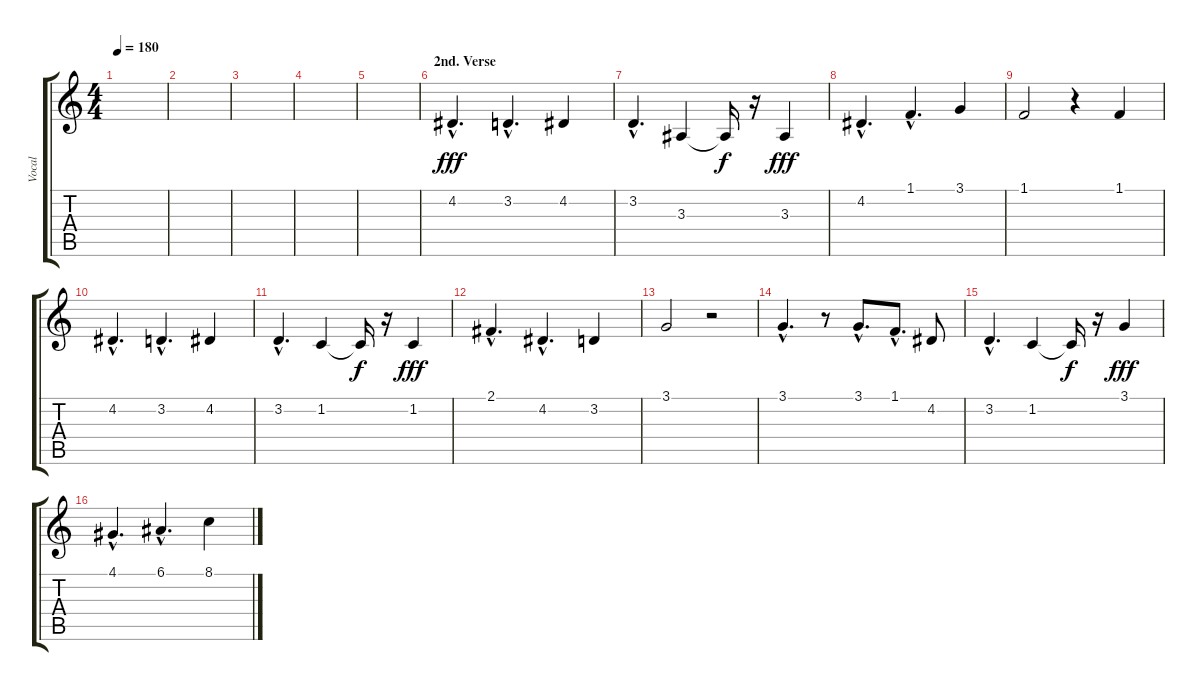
\track ("Vocal" "Vocal") {instrument trumpet}
\staff {score tabs}
\tuning (E4 B3 G3 D3 A2 E2) {hide}
\ts (4 4)
\tempo 180
\clef g2
\ks c
|
|
|
|
|
\section ("" "2nd. Verse")
4.2{hac}.4{d dy fff} 3.2{hac}.4{d} 4.2.4 |
3.2{hac}.4{d} 3.3.4 3.3{t}.16{dy f} r.16 3.3.4{dy fff} |
4.2{hac}.4{d} 1.1{hac}.4{d} 3.1.4 |
1.1.2 r.4 1.1.4 |
4.2{hac}.4{d} 3.2{hac}.4{d} 4.2.4 |
3.2{hac}.4{d} 1.2.4 1.2{t}.16{dy f} r.16 1.2.4{dy fff} |
2.1{hac}.4{d} 4.2{hac}.4{d} 3.2.4 |
3.1.2 r.2 |
3.1{hac}.4{d} r.8 3.1{hac}.8{d} 1.1{hac}.8{d} 4.2.8 |
3.2{hac}.4{d} 1.2.4 1.2{t}.16{dy f} r.16 3.1.4{dy fff} |
4.1{hac}.4{d} 6.1{hac}.4{d} 8.1.4
